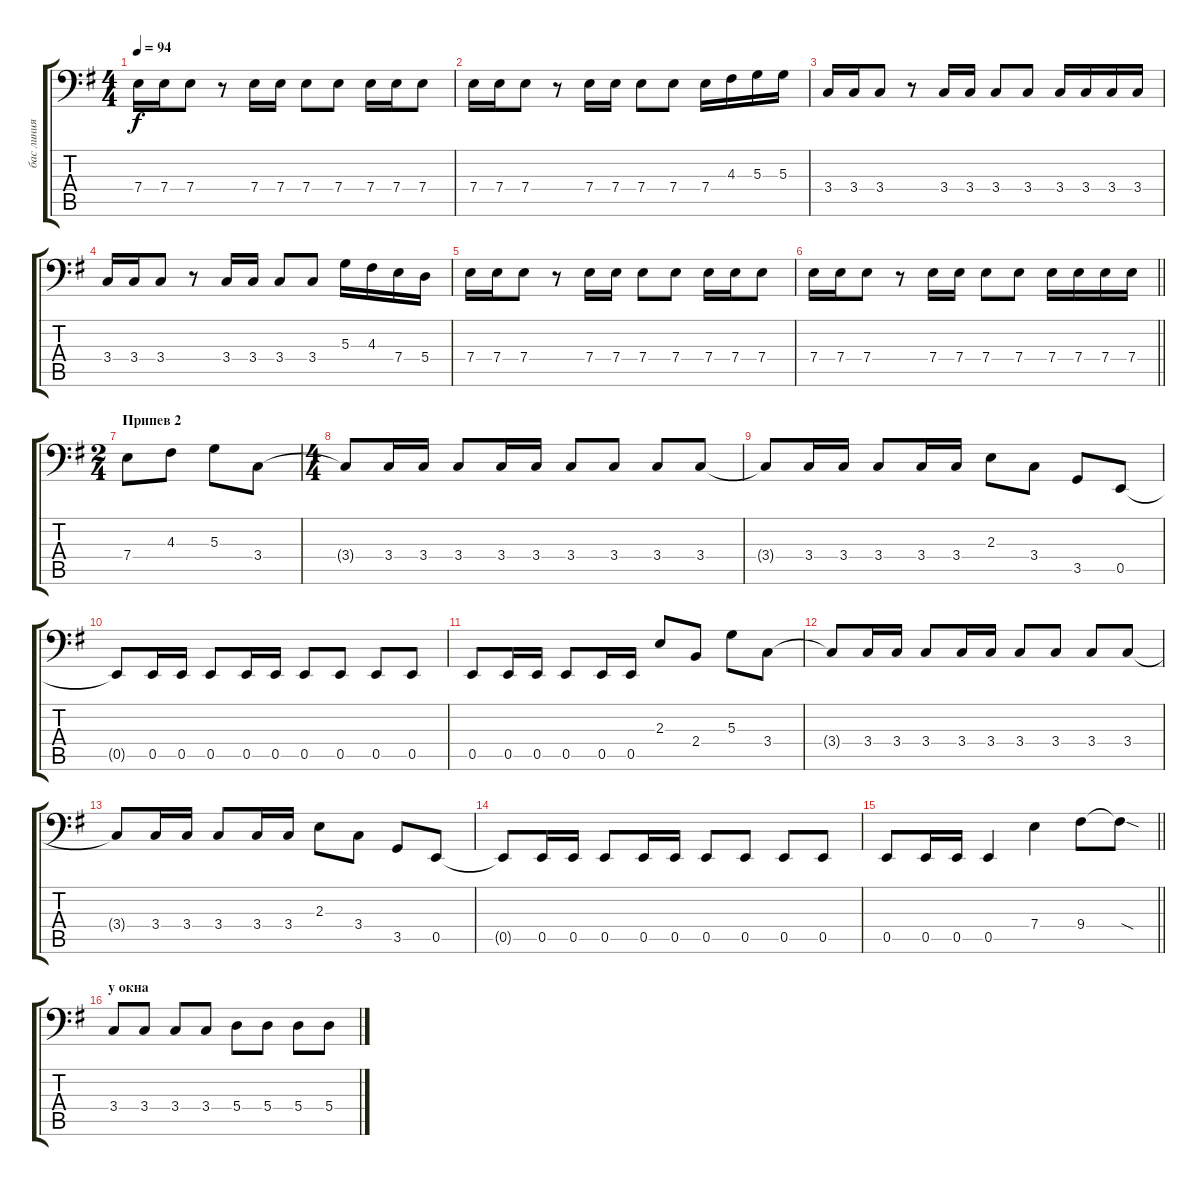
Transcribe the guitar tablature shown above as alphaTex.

\track ("бас линия" "бас линия") {instrument electricbassfinger}
\staff {score tabs}
\tuning (C3 G2 D2 A1 E1 B0) {hide}
\ts (4 4)
\tempo 94
\clef f4
\ks g
7.4.16{dy f} 7.4.16 7.4.8 r.8 7.4.16 7.4.16 7.4.8 7.4.8 7.4.16 7.4.16 7.4.8 |
7.4.16 7.4.16 7.4.8 r.8 7.4.16 7.4.16 7.4.8 7.4.8 7.4.16 4.3.16 5.3.16 5.3.16 |
3.4.16 3.4.16 3.4.8 r.8 3.4.16 3.4.16 3.4.8 3.4.8 3.4.16 3.4.16 3.4.16 3.4.16 |
3.4.16 3.4.16 3.4.8 r.8 3.4.16 3.4.16 3.4.8 3.4.8 5.3.16 4.3.16 7.4.16 5.4.16 |
7.4.16 7.4.16 7.4.8 r.8 7.4.16 7.4.16 7.4.8 7.4.8 7.4.16 7.4.16 7.4.8 |
\barLineRight lightlight
7.4.16 7.4.16 7.4.8 r.8 7.4.16 7.4.16 7.4.8 7.4.8 7.4.16 7.4.16 7.4.16 7.4.16 |
\ts (2 4)
\section ("" "Припев 2")
7.4.8 4.3.8 5.3.8 3.4.8 |
\ts (4 4)
3.4{t}.8 3.4.16 3.4.16 3.4.8 3.4.16 3.4.16 3.4.8 3.4.8 3.4.8 3.4.8 |
3.4{t}.8 3.4.16 3.4.16 3.4.8 3.4.16 3.4.16 2.3.8 3.4.8 3.5.8 0.5.8 |
0.5{t}.8 0.5.16 0.5.16 0.5.8 0.5.16 0.5.16 0.5.8 0.5.8 0.5.8 0.5.8 |
0.5.8 0.5.16 0.5.16 0.5.8 0.5.16 0.5.16 2.3.8 2.4.8 5.3.8 3.4.8 |
3.4{t}.8 3.4.16 3.4.16 3.4.8 3.4.16 3.4.16 3.4.8 3.4.8 3.4.8 3.4.8 |
3.4{t}.8 3.4.16 3.4.16 3.4.8 3.4.16 3.4.16 2.3.8 3.4.8 3.5.8 0.5.8 |
0.5{t}.8 0.5.16 0.5.16 0.5.8 0.5.16 0.5.16 0.5.8 0.5.8 0.5.8 0.5.8 |
\barLineRight lightlight
0.5.8 0.5.16 0.5.16 0.5.4 7.4.4 9.4.8 9.4{sod t}.8 |
\section ("" "у окна")
3.4.8 3.4.8 3.4.8 3.4.8 5.4.8 5.4.8 5.4.8 5.4.8
